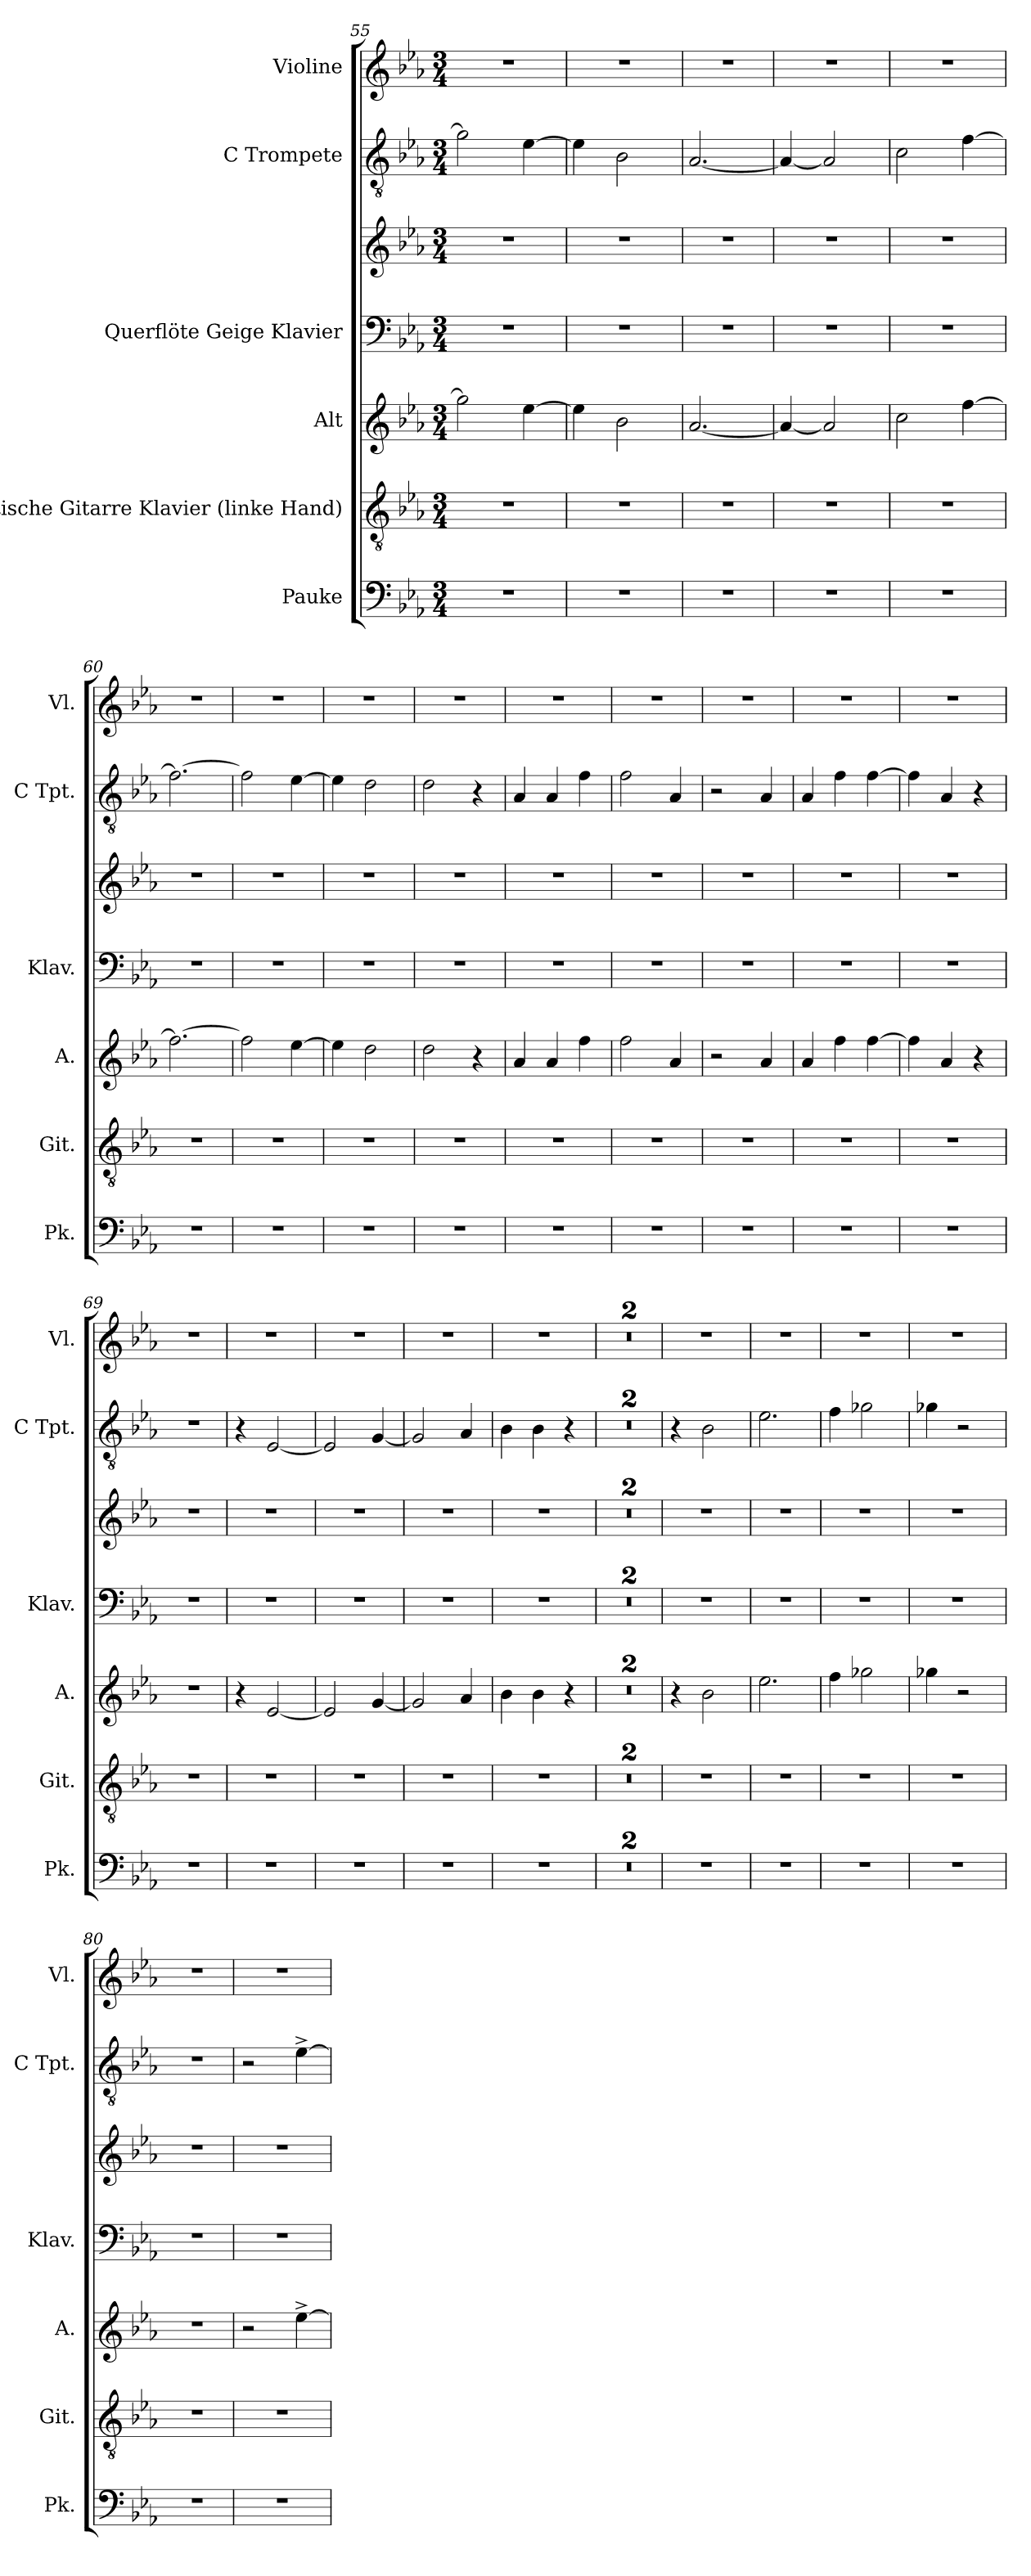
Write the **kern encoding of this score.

**kern	**kern	**kern	**kern	**kern	**kern	**kern
*part6	*part5	*part4	*part3	*part3	*part2	*part1
*staff7	*staff6	*staff5	*staff4	*staff3	*staff2	*staff1
*I"Pauke	*I"Akustische Gitarre Klavier (linke Hand)	*I"Alt	*I"Querflöte Geige Klavier	*	*I"C Trompete	*I"Violine
*I'Pk.	*I'Git.	*I'A.	*I'Klav.	*	*I'C Tpt.	*I'Vl.
*clefF4	*clefGv2	*clefG2	*clefF4	*clefG2	*clefGv2	*clefG2
*k[b-e-a-]	*k[b-e-a-]	*k[b-e-a-]	*k[b-e-a-]	*k[b-e-a-]	*k[b-e-a-]	*k[b-e-a-]
*M3/4	*M3/4	*M3/4	*M3/4	*M3/4	*M3/4	*M3/4
=55	=55	=55	=55	=55	=55	=55
2.r	2.r	2gg\]	2.r	2.r	2g\]	2.r
.	.	[4ee-\	.	.	[4e-\	.
=56	=56	=56	=56	=56	=56	=56
2.r	2.r	4ee-\]	2.r	2.r	4e-\]	2.r
.	.	2b-\	.	.	2B-\	.
=57	=57	=57	=57	=57	=57	=57
2.r	2.r	[2.a-/	2.r	2.r	[2.A-/	2.r
=58	=58	=58	=58	=58	=58	=58
2.r	2.r	4a-/_	2.r	2.r	4A-/_	2.r
.	.	2a-/]	.	.	2A-/]	.
=59	=59	=59	=59	=59	=59	=59
2.r	2.r	2cc\	2.r	2.r	2c\	2.r
.	.	[4ff\	.	.	[4f\	.
=60	=60	=60	=60	=60	=60	=60
2.r	2.r	2.ff\_	2.r	2.r	2.f\_	2.r
=61	=61	=61	=61	=61	=61	=61
2.r	2.r	2ff\]	2.r	2.r	2f\]	2.r
.	.	[4ee-\	.	.	[4e-\	.
=62	=62	=62	=62	=62	=62	=62
2.r	2.r	4ee-\]	2.r	2.r	4e-\]	2.r
.	.	2dd\	.	.	2d\	.
=63	=63	=63	=63	=63	=63	=63
2.r	2.r	2dd\	2.r	2.r	2d\	2.r
.	.	4r	.	.	4r	.
=64	=64	=64	=64	=64	=64	=64
2.r	2.r	4a-/	2.r	2.r	4A-/	2.r
.	.	4a-/	.	.	4A-/	.
.	.	4ff\	.	.	4f\	.
=65	=65	=65	=65	=65	=65	=65
2.r	2.r	2ff\	2.r	2.r	2f\	2.r
.	.	4a-/	.	.	4A-/	.
!!LO:LB:g=z
=66	=66	=66	=66	=66	=66	=66
2.r	2.r	2r	2.r	2.r	2r	2.r
.	.	4a-/	.	.	4A-/	.
=67	=67	=67	=67	=67	=67	=67
2.r	2.r	4a-/	2.r	2.r	4A-/	2.r
.	.	4ff\	.	.	4f\	.
.	.	[4ff\	.	.	[4f\	.
=68	=68	=68	=68	=68	=68	=68
2.r	2.r	4ff\]	2.r	2.r	4f\]	2.r
.	.	4a-/	.	.	4A-/	.
.	.	4r	.	.	4r	.
=69	=69	=69	=69	=69	=69	=69
2.r	2.r	2.r	2.r	2.r	2.r	2.r
=70	=70	=70	=70	=70	=70	=70
2.r	2.r	4r	2.r	2.r	4r	2.r
.	.	[2e-/	.	.	[2E-/	.
=71	=71	=71	=71	=71	=71	=71
2.r	2.r	2e-/]	2.r	2.r	2E-/]	2.r
.	.	[4g/	.	.	[4G/	.
=72	=72	=72	=72	=72	=72	=72
2.r	2.r	2g/]	2.r	2.r	2G/]	2.r
.	.	4a-/	.	.	4A-/	.
=73	=73	=73	=73	=73	=73	=73
2.r	2.r	4b-\	2.r	2.r	4B-\	2.r
.	.	4b-\	.	.	4B-\	.
.	.	4r	.	.	4r	.
=74	=74	=74	=74	=74	=74	=74
2.r	2.r	2.r	2.r	2.r	2.r	2.r
=75	=75	=75	=75	=75	=75	=75
2.r	2.r	2.r	2.r	2.r	2.r	2.r
=76	=76	=76	=76	=76	=76	=76
2.r	2.r	4r	2.r	2.r	4r	2.r
.	.	2b-\	.	.	2B-\	.
=77	=77	=77	=77	=77	=77	=77
2.r	2.r	2.ee-\	2.r	2.r	2.e-\	2.r
!!LO:PB:g=z
=78	=78	=78	=78	=78	=78	=78
2.r	2.r	4ff\	2.r	2.r	4f\	2.r
.	.	2gg-X\	.	.	2g-X\	.
=79	=79	=79	=79	=79	=79	=79
2.r	2.r	4gg-X\	2.r	2.r	4g-X\	2.r
.	.	2r	.	.	2r	.
=80	=80	=80	=80	=80	=80	=80
2.r	2.r	2.r	2.r	2.r	2.r	2.r
=81	=81	=81	=81	=81	=81	=81
2.r	2.r	2r	2.r	2.r	2r	2.r
.	.	[4ee-^\	.	.	[4e-^\	.
=	=	=	=	=	=	=
*-	*-	*-	*-	*-	*-	*-
